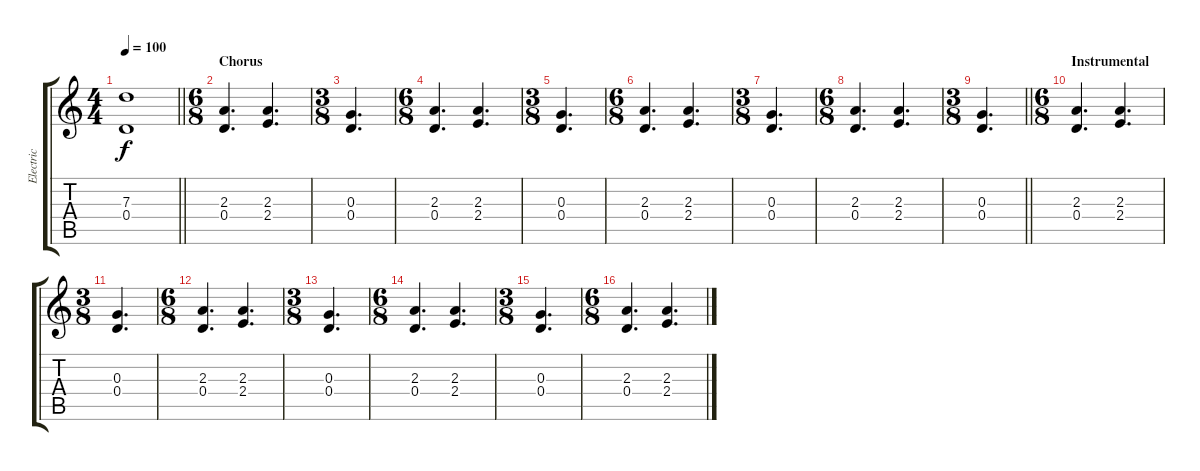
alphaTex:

\track ("Electric" "Electric") {instrument distortionguitar}
\staff {score tabs}
\tuning (E4 B3 G3 D3 A2 E2) {hide}
\ts (4 4)
\tempo 100
\clef g2
\barLineRight lightlight
\ks c
(7.3 0.4).1{dy f} |
\ts (6 8)
\section ("" "Chorus")
(2.3 0.4).4{d} (2.3 2.4).4{d} |
\ts (3 8)
(0.3 0.4).4{d} |
\ts (6 8)
(2.3 0.4).4{d} (2.3 2.4).4{d} |
\ts (3 8)
(0.3 0.4).4{d} |
\ts (6 8)
(2.3 0.4).4{d} (2.3 2.4).4{d} |
\ts (3 8)
(0.3 0.4).4{d} |
\ts (6 8)
(2.3 0.4).4{d} (2.3 2.4).4{d} |
\ts (3 8)
\barLineRight lightlight
(0.3 0.4).4{d} |
\ts (6 8)
\section ("" "Instrumental")
(2.3 0.4).4{d} (2.3 2.4).4{d} |
\ts (3 8)
(0.3 0.4).4{d} |
\ts (6 8)
(2.3 0.4).4{d} (2.3 2.4).4{d} |
\ts (3 8)
(0.3 0.4).4{d} |
\ts (6 8)
(2.3 0.4).4{d} (2.3 2.4).4{d} |
\ts (3 8)
(0.3 0.4).4{d} |
\ts (6 8)
(2.3 0.4).4{d} (2.3 2.4).4{d}
